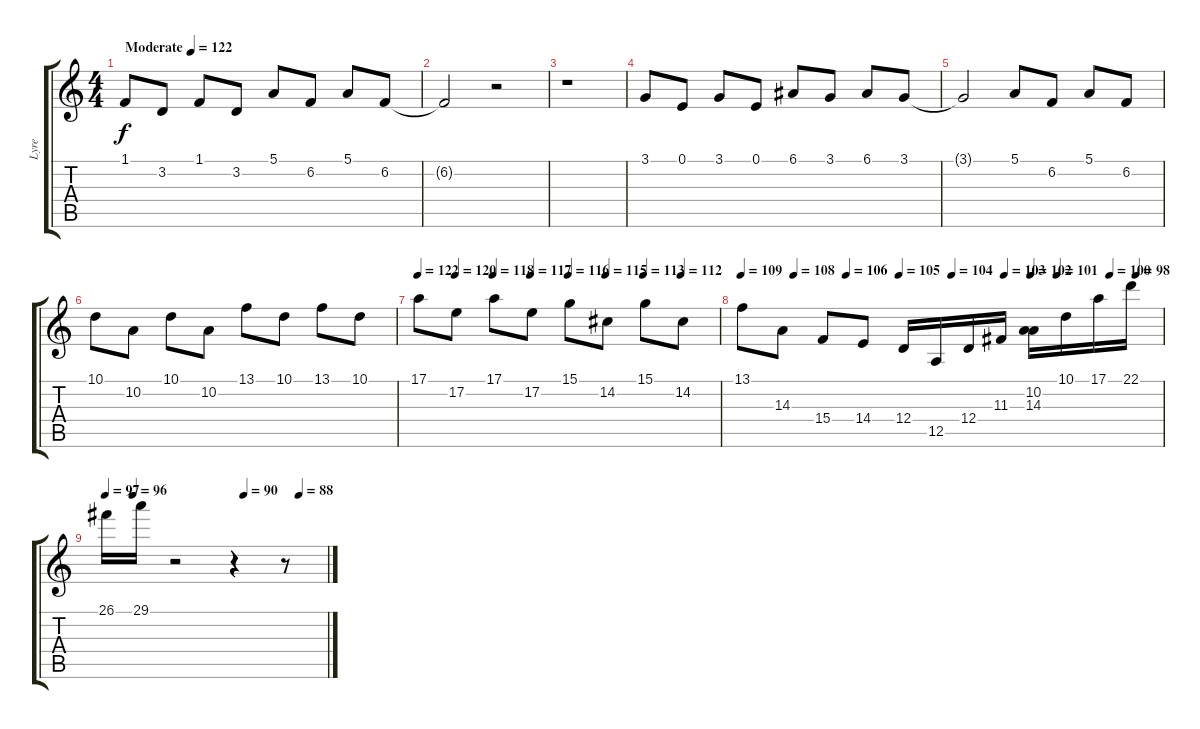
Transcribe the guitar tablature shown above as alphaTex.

\track ("Lyre" "Lyre") {instrument orchestralharp}
\staff {score tabs}
\tuning (E4 B3 G3 D3 A2 E2) {hide}
\ts (4 4)
\tempo (122 "Moderate")
\clef g2
\ks c
1.1.8{dy f instrument orchestralharp} 3.2.8 1.1.8 3.2.8 5.1.8 6.2.8 5.1.8 6.2.8 |
6.2{t}.2 r.2 |
r.1 |
3.1.8 0.1.8 3.1.8 0.1.8 6.1.8 3.1.8 6.1.8 3.1.8 |
3.1{t}.2 5.1.8 6.2.8 5.1.8 6.2.8 |
10.1.8 10.2.8 10.1.8 10.2.8 13.1.8 10.1.8 13.1.8 10.1.8 |
\tempo 122
\tempo (120 0.125)
\tempo (118 0.25)
\tempo (117 0.375)
\tempo (116 0.5)
\tempo (115 0.625)
\tempo (113 0.75)
\tempo (112 0.875)
17.1.8 17.2.8 17.1.8 17.2.8 15.1.8 14.2.8 15.1.8 14.2.8 |
\tempo 109
\tempo (108 0.125)
\tempo (106 0.25)
\tempo (105 0.375)
\tempo (104 0.5)
\tempo (103 0.625)
\tempo (102 0.6875)
\tempo (101 0.75)
\tempo (100 0.875)
\tempo (98 0.9375)
13.1.8 14.3.8 15.4.8 14.4.8 12.4.16 12.5.16 12.4.16 11.3.16 (10.2 14.3).16 10.1.16 17.1.16 22.1.16 |
\tempo 97
\tempo (96 0.125)
\tempo (90 0.625)
\tempo (88 0.875)
26.1.16 29.1.16 r.2 r.4 r.8
